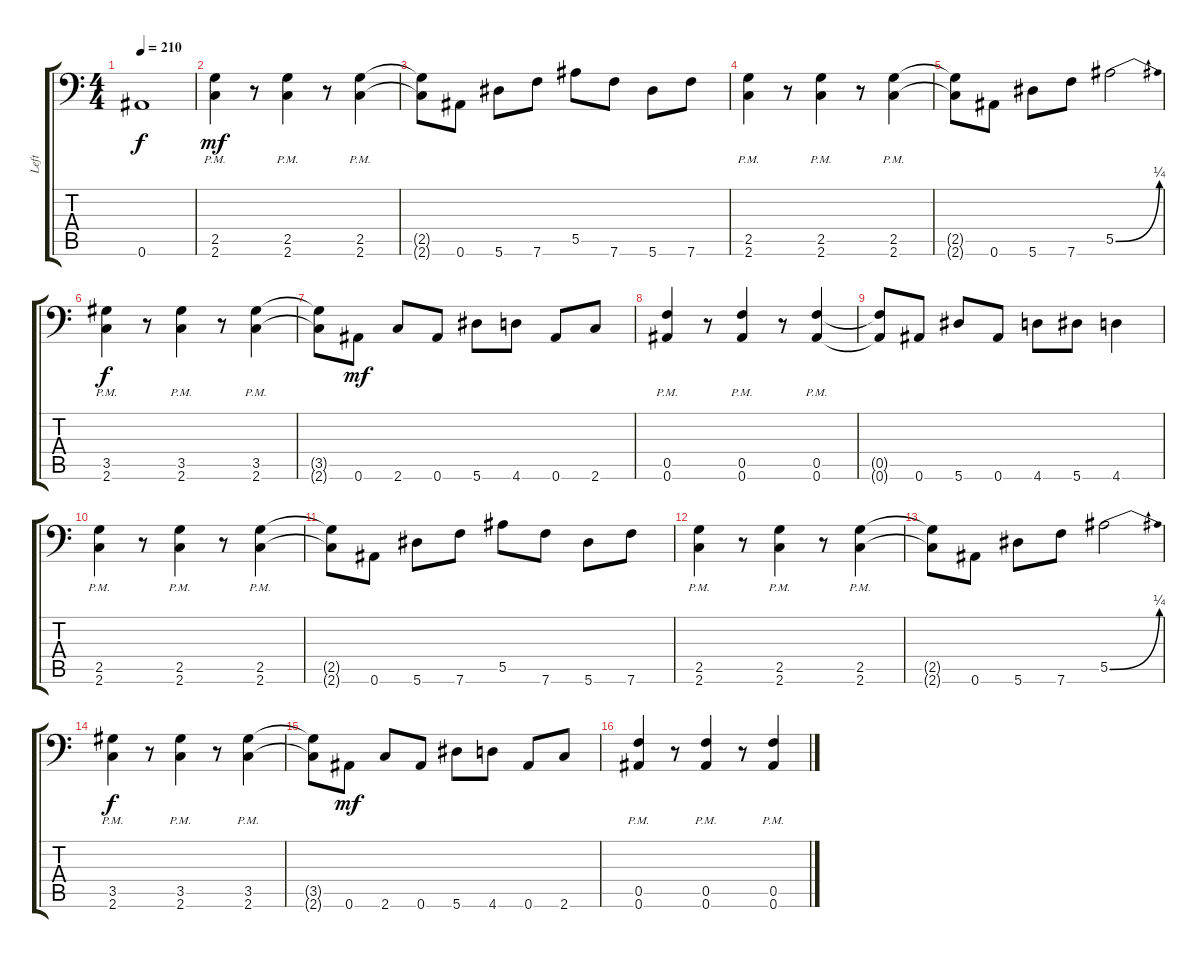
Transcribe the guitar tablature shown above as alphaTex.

\track ("Left" "Left") {instrument distortionguitar}
\staff {score tabs}
\tuning (C4 G3 Eb3 Bb2 F2 Bb1) {hide}
\ts (4 4)
\tempo 210
\clef f4
\ks c
0.6{t}.1{dy f} |
(2.5{pm} 2.6{pm}).4{dy mf} r.8 (2.5{pm} 2.6{pm}).4 r.8 (2.5{pm} 2.6{pm}).4 |
(2.5{t} 2.6{t}).8 0.6.8 5.6.8 7.6.8 5.5.8 7.6.8 5.6.8 7.6.8 |
(2.5{pm} 2.6{pm}).4 r.8 (2.5{pm} 2.6{pm}).4 r.8 (2.5{pm} 2.6{pm}).4 |
(2.5{t} 2.6{t}).8 0.6.8 5.6.8 7.6.8 5.5{be (bend 0 0 60 1)}.2 |
(3.5{pm} 2.6{pm}).4{dy f} r.8 (3.5{pm} 2.6{pm}).4 r.8 (3.5{pm} 2.6{pm}).4 |
(3.5{t} 2.6{t}).8 0.6.8{dy mf} 2.6.8 0.6.8 5.6.8 4.6.8 0.6.8 2.6.8 |
(0.5{pm} 0.6{pm}).4 r.8 (0.5{pm} 0.6{pm}).4 r.8 (0.5{pm} 0.6{pm}).4 |
(0.5{t} 0.6{t}).8 0.6.8 5.6.8 0.6.8 4.6.8 5.6.8 4.6.4 |
(2.5{pm} 2.6{pm}).4 r.8 (2.5{pm} 2.6{pm}).4 r.8 (2.5{pm} 2.6{pm}).4 |
(2.5{t} 2.6{t}).8 0.6.8 5.6.8 7.6.8 5.5.8 7.6.8 5.6.8 7.6.8 |
(2.5{pm} 2.6{pm}).4 r.8 (2.5{pm} 2.6{pm}).4 r.8 (2.5{pm} 2.6{pm}).4 |
(2.5{t} 2.6{t}).8 0.6.8 5.6.8 7.6.8 5.5{be (bend 0 0 60 1)}.2 |
(3.5{pm} 2.6{pm}).4{dy f} r.8 (3.5{pm} 2.6{pm}).4 r.8 (3.5{pm} 2.6{pm}).4 |
(3.5{t} 2.6{t}).8 0.6.8{dy mf} 2.6.8 0.6.8 5.6.8 4.6.8 0.6.8 2.6.8 |
(0.5{pm} 0.6{pm}).4 r.8 (0.5{pm} 0.6{pm}).4 r.8 (0.5{pm} 0.6{pm}).4
